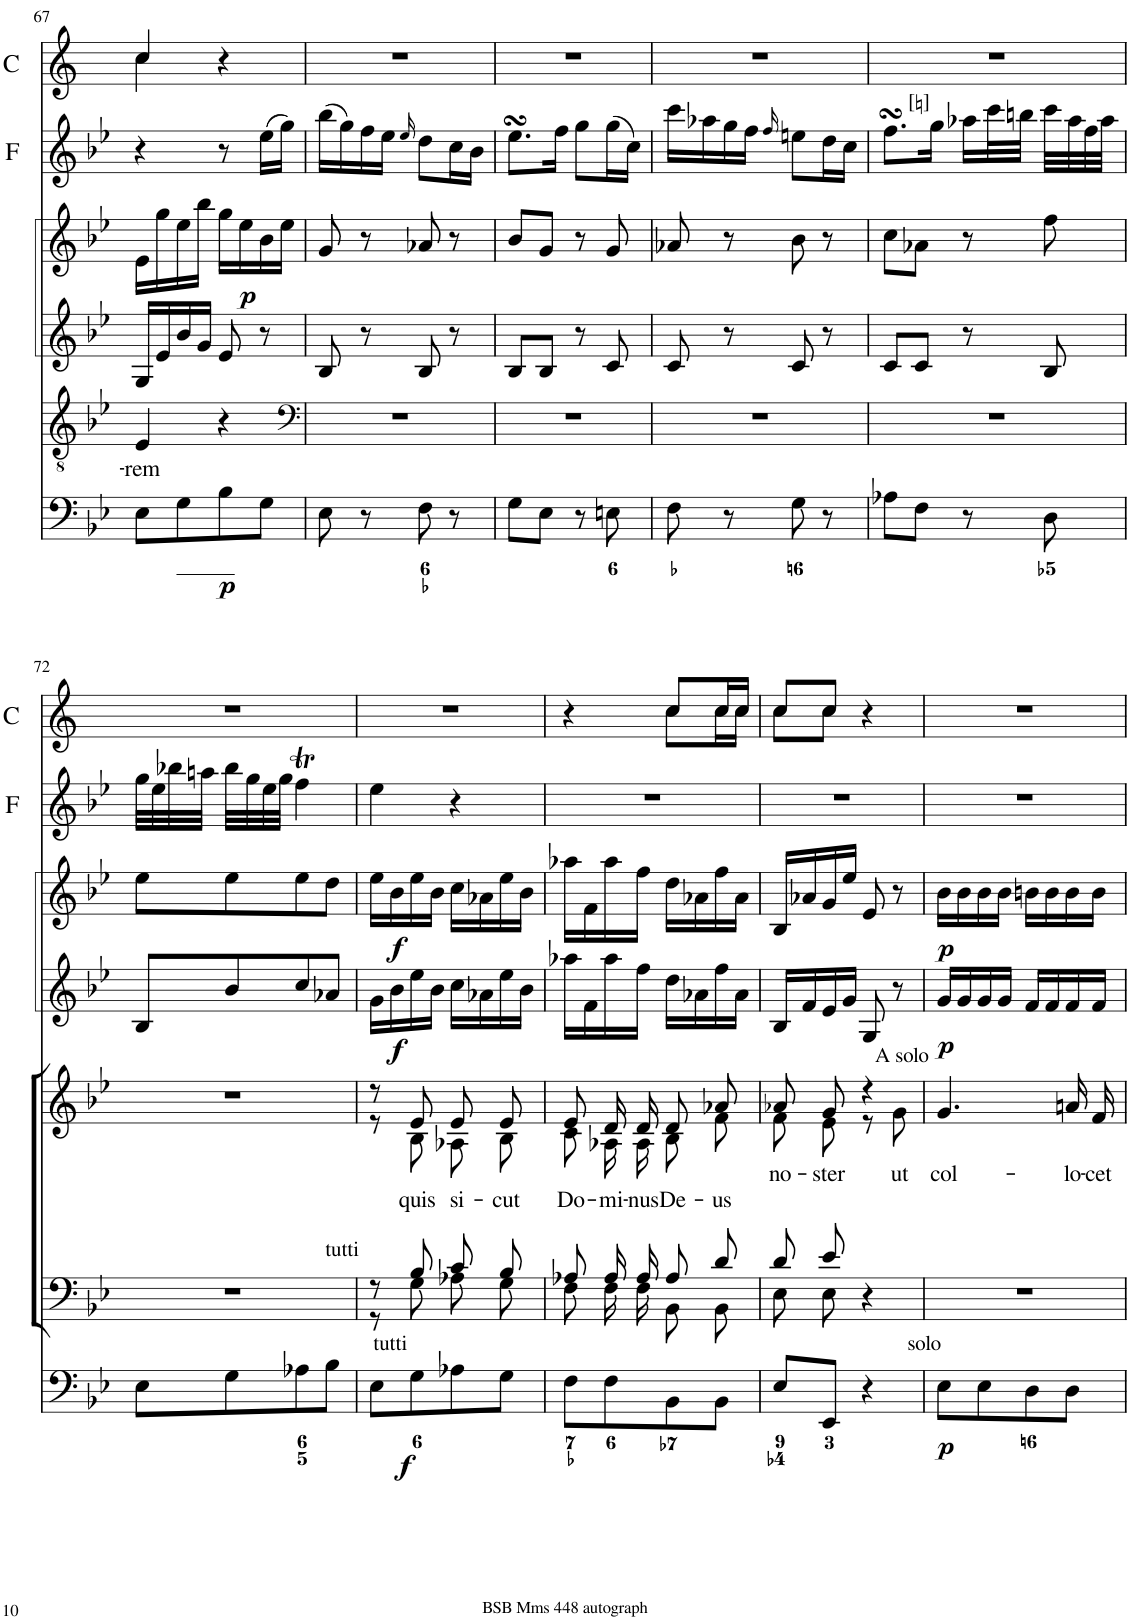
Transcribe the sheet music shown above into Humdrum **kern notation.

**kern	**dynam	**kern	**text	**kern	**text	**kern	**dynam	**kern	**dynam	**kern	**kern
*part7	*part7	*part6	*part6	*part5	*part5	*part4	*part4	*part3	*part3	*part2	*part1
*staff7	*staff7	*staff6	*staff6	*staff5	*staff5	*staff4	*staff4	*staff3	*staff3	*staff2	*staff1
*I"Organ	*	*I"Voice	*	*I"Voice	*	*I"Violin	*	*I"Violin	*	*I"Flauto vel Oboe	*I"Corni Bassi in B[b]
*	*	*	*	*	*	*I'Vln	*	*I'Vln	*	*I'F	*I'C
!!LO:PB:g=z
*clefF4	*	*clefGv2	*	*clefG2	*	*clefG2	*	*clefG2	*	*clefG2	*clefG2
*	*	*	*	*	*	*	*	*	*	*	*Trd1c2
*k[b-e-]	*	*k[b-e-]	*	*k[b-e-]	*	*k[b-e-]	*	*k[b-e-]	*	*k[b-e-]	*k[]
*M2/4	*	*M2/4	*	*M2/4	*	*M2/4	*	*M2/4	*	*M2/4	*M2/4
=67	=67	=67	=67	=67	=67	=67	=67	=67	=67	=67	=67
!	!	!	!LO:LY:b	!	!	!	!	!	!	!	!
*	*	*	*	*	*	*	*	*	*	*	*^
8E-\L	.	4E-/	-rem	2r	.	16G/LL	.	16e-\LL	.	4r	4cc/	4cc\
.	.	.	.	.	.	16e-/	.	16gg\	.	.	.	.
8G\	.	.	.	.	.	16b-/	.	16ee-\	.	.	.	.
.	.	.	.	.	.	16g/JJ	.	16bb-\JJ	.	.	.	.
!	!LO:DY:b	!	!	!	!	!	!	!	!	!	!	!
8B-\	p	4r	.	.	.	8e-/	.	16gg\LL	.	8r	4r	4ryy
!	!	!	!	!	!	!	!	!	!LO:DY:b	!	!	!
.	.	.	.	.	.	.	.	16ee-\	p	.	.	.
8G\J	.	.	.	.	.	8r	.	16b-\	.	(16ee-\LL	.	.
.	.	.	.	.	.	.	.	16ee-\JJ	.	16gg\JJ)	.	.
*	*	*	*	*	*	*	*	*	*	*	*v	*v
=68	=68	=68	=68	=68	=68	=68	=68	=68	=68	=68	=68
*	*	*clefF4	*	*	*	*	*	*	*	*	*
8E-\	.	2r	.	2r	.	8B-/	.	8g/	.	(16bb-\LL	2r
.	.	.	.	.	.	.	.	.	.	16gg\)	.
8r	.	.	.	.	.	8r	.	8r	.	16ff\	.
.	.	.	.	.	.	.	.	.	.	16ee-\JJ	.
.	.	.	.	.	.	.	.	.	.	16qee-/	.
8F\	.	.	.	.	.	8B-/	.	8a-X/	.	8dd\L	.
8r	.	.	.	.	.	8r	.	8r	.	16cc\L	.
.	.	.	.	.	.	.	.	.	.	16b-\JJ	.
=69	=69	=69	=69	=69	=69	=69	=69	=69	=69	=69	=69
8G\L	.	2r	.	2r	.	8B-/L	.	8b-/L	.	8.ee-sSSs\L	2r
8E-\J	.	.	.	.	.	8B-/J	.	8g/J	.	.	.
.	.	.	.	.	.	.	.	.	.	16ff\Jk	.
8r	.	.	.	.	.	8r	.	8r	.	8gg\L	.
8En\	.	.	.	.	.	8c/	.	8g/	.	(16gg\L	.
.	.	.	.	.	.	.	.	.	.	16cc\JJ)	.
=70	=70	=70	=70	=70	=70	=70	=70	=70	=70	=70	=70
8F\	.	2r	.	2r	.	8c/	.	8a-X/	.	16ccc\LL	2r
.	.	.	.	.	.	.	.	.	.	16aa-X\	.
8r	.	.	.	.	.	8r	.	8r	.	16gg\	.
.	.	.	.	.	.	.	.	.	.	16ff\JJ	.
.	.	.	.	.	.	.	.	.	.	16qff/	.
8G\	.	.	.	.	.	8c/	.	8b-\	.	8een\L	.
8r	.	.	.	.	.	8r	.	8r	.	16dd\L	.
.	.	.	.	.	.	.	.	.	.	16cc\JJ	.
=71	=71	=71	=71	=71	=71	=71	=71	=71	=71	=71	=71
!	!	!	!	!	!	!	!	!	!	!LO:TX:a:t=[♮]	!
8A-X\L	.	2r	.	2r	.	8c/L	.	8cc\L	.	8.ffsSSS\L	2r
8F\J	.	.	.	.	.	8c/J	.	8a-X\J	.	.	.
.	.	.	.	.	.	.	.	.	.	16gg\Jk	.
8r	.	.	.	.	.	8r	.	8r	.	16aa-X\LL	.
.	.	.	.	.	.	.	.	.	.	32ccc\L	.
.	.	.	.	.	.	.	.	.	.	32bbn\JJJ	.
8D\	.	.	.	.	.	8B-/	.	8ff\	.	32ccc\LLL	.
.	.	.	.	.	.	.	.	.	.	32aa-\	.
.	.	.	.	.	.	.	.	.	.	32ff\	.
.	.	.	.	.	.	.	.	.	.	32aa-\JJJ	.
!!LO:LB:g=z
=72	=72	=72	=72	=72	=72	=72	=72	=72	=72	=72	=72
8E-\L	.	2r	.	2r	.	8B-/L	.	8ee-\L	.	32gg\LLL	2r
.	.	.	.	.	.	.	.	.	.	32ee-\	.
.	.	.	.	.	.	.	.	.	.	32bb-X\	.
.	.	.	.	.	.	.	.	.	.	32aan\JJJ	.
8G\	.	.	.	.	.	8b-/	.	8ee-\	.	32bb-\LLL	.
.	.	.	.	.	.	.	.	.	.	32gg\	.
.	.	.	.	.	.	.	.	.	.	32ee-\	.
.	.	.	.	.	.	.	.	.	.	32gg\JJJ	.
8A-X\	.	.	.	.	.	8cc/	.	8ee-\	.	4ffT\	.
8B-\J	.	.	.	.	.	8a-X/J	.	8dd\J	.	.	.
=73	=73	=73	=73	=73	=73	=73	=73	=73	=73	=73	=73
*	*	*^	*	*^	*	*	*	*	*	*	*
8E-\L	.	8r	8r	.	8r	8r	.	16g\LL	.	16ee-\LL	.	4ee-\	2r
!	!	!	!	!	!	!	!	!	!LO:DY:b	!	!LO:DY:b	!	!
.	.	.	.	.	.	.	.	16b-\	f	16b-\	f	.	.
!	!	!LO:TX:a:t=tutti	!	!	!	!	!	!	!	!	!	!	!
!LO:TX:a:t=tutti	!	!	!	!	!	!	!	!	!	!	!	!	!
!	!LO:DY:b	!	!	!	!	!	!LO:LY:b	!	!	!	!	!	!
8G\	f	8B-/	8G\	.	8e-/	8B-\	quis	16ee-\	.	16ee-\	.	.	.
.	.	.	.	.	.	.	.	16b-\JJ	.	16b-\JJ	.	.	.
!	!	!	!	!	!	!	!LO:LY:b	!	!	!	!	!	!
8A-X\	.	8c/L	8A-X\L	.	8e-/L	8A-X\L	si-	16cc\LL	.	16cc\LL	.	4r	.
.	.	.	.	.	.	.	.	16a-X\	.	16a-X\	.	.	.
!	!	!	!	!	!	!	!LO:LY:b	!	!	!	!	!	!
8G\J	.	8B-/J	8G\J	.	8e-/J	8B-\J	-cut	16ee-\	.	16ee-\	.	.	.
.	.	.	.	.	.	.	.	16b-\JJ	.	16b-\JJ	.	.	.
=74	=74	=74	=74	=74	=74	=74	=74	=74	=74	=74	=74	=74	=74
!	!	!	!	!	!	!	!LO:LY:b	!	!	!	!	!	!
*	*	*	*	*	*	*	*	*	*	*	*	*	*^
8F\L	.	8A-X/L	8F\L	.	8e-/L	8c\L	Do-	16aa-X\LL	.	16aa-X\LL	.	2r	4r	4ryy
.	.	.	.	.	.	.	.	16f\	.	16f\	.	.	.	.
!	!	!	!	!	!	!	!LO:LY:b	!	!	!	!	!	!	!
8F\	.	16A-/L	16F\L	.	16d/L	16A-X\L	-mi-	16aa-\	.	16aa-\	.	.	.	.
!	!	!	!	!	!	!	!LO:LY:b	!	!	!	!	!	!	!
.	.	16A-/JJ	16F\JJ	.	16d/JJ	16A-\JJ	-nus	16ff\JJ	.	16ff\JJ	.	.	.	.
!	!	!	!	!	!	!	!LO:LY:b	!	!	!	!	!	!	!
8BB-\	.	8A-/L	8BB-\L	.	8d/L	8B-\L	De-	16dd\LL	.	16dd\LL	.	.	8cc/L	8cc\L
.	.	.	.	.	.	.	.	16a-X\	.	16a-X\	.	.	.	.
!	!	!	!	!	!	!	!LO:LY:b	!	!	!	!	!	!	!
8BB-\J	.	8d/J	8BB-\J	.	8a-X/J	8f\J	-us	16ff\	.	16ff\	.	.	16cc/L	16cc\L
.	.	.	.	.	.	.	.	16a-\JJ	.	16a-\JJ	.	.	16cc/JJ	16cc\JJ
=75	=75	=75	=75	=75	=75	=75	=75	=75	=75	=75	=75	=75	=75	=75
!	!	!	!	!	!	!	!LO:LY:b	!	!	!	!	!	!	!
8E-/L	.	8d/L	8E-\L	.	8a-X/L	8f\L	no-	16B-/LL	.	16B-/LL	.	2r	8cc/L	8cc\L
.	.	.	.	.	.	.	.	16f/	.	16a-X/	.	.	.	.
!	!	!	!	!	!	!	!LO:LY:b	!	!	!	!	!	!	!
8EE-/J	.	8e-/J	8E-\J	.	8g/J	8e-\J	-ster	16e-/	.	16g/	.	.	8cc/J	8cc\J
.	.	.	.	.	.	.	.	16g/JJ	.	16ee-/JJ	.	.	.	.
4r	.	4r	4ryy	.	4r	8r	.	8G/	.	8e-/	.	.	4r	4ryy
!	!	!	!	!	!	!LO:TX:a:t=A solo	!	!	!	!	!	!	!	!
!	!	!	!	!	!	!	!LO:LY:b	!	!	!	!	!	!	!
.	.	.	.	.	.	8g\	ut	8r	.	8r	.	.	.	.
*	*	*v	*v	*	*	*	*	*	*	*	*	*	*v	*v
=76	=76	=76	=76	=76	=76	=76	=76	=76	=76	=76	=76	=76
!LO:TX:a:t=solo	!	!	!	!	!	!	!	!	!	!	!	!
!	!LO:DY:b	!	!	!	!	!LO:LY:b	!	!LO:DY:b	!	!LO:DY:b	!	!
*	*	*	*	*v	*v	*	*	*	*	*	*	*
8E-\L	p	2r	.	4.g/	col-	16g/LL	p	16b-\LL	p	2r	2r
.	.	.	.	.	.	16g/	.	16b-\	.	.	.
8E-\	.	.	.	.	.	16g/	.	16b-\	.	.	.
.	.	.	.	.	.	16g/JJ	.	16b-\JJ	.	.	.
8D\	.	.	.	.	.	16f/LL	.	16bn\LL	.	.	.
.	.	.	.	.	.	16f/	.	16b\	.	.	.
!	!	!	!	!	!LO:LY:b	!	!	!	!	!	!
8D\J	.	.	.	16an/LL	-lo-	16f/	.	16b\	.	.	.
!	!	!	!	!	!LO:LY:b	!	!	!	!	!	!
.	.	.	.	16f/JJ	-cet	16f/JJ	.	16b\JJ	.	.	.
=	=	=	=	=	=	=	=	=	=	=	=
*-	*-	*-	*-	*-	*-	*-	*-	*-	*-	*-	*-
